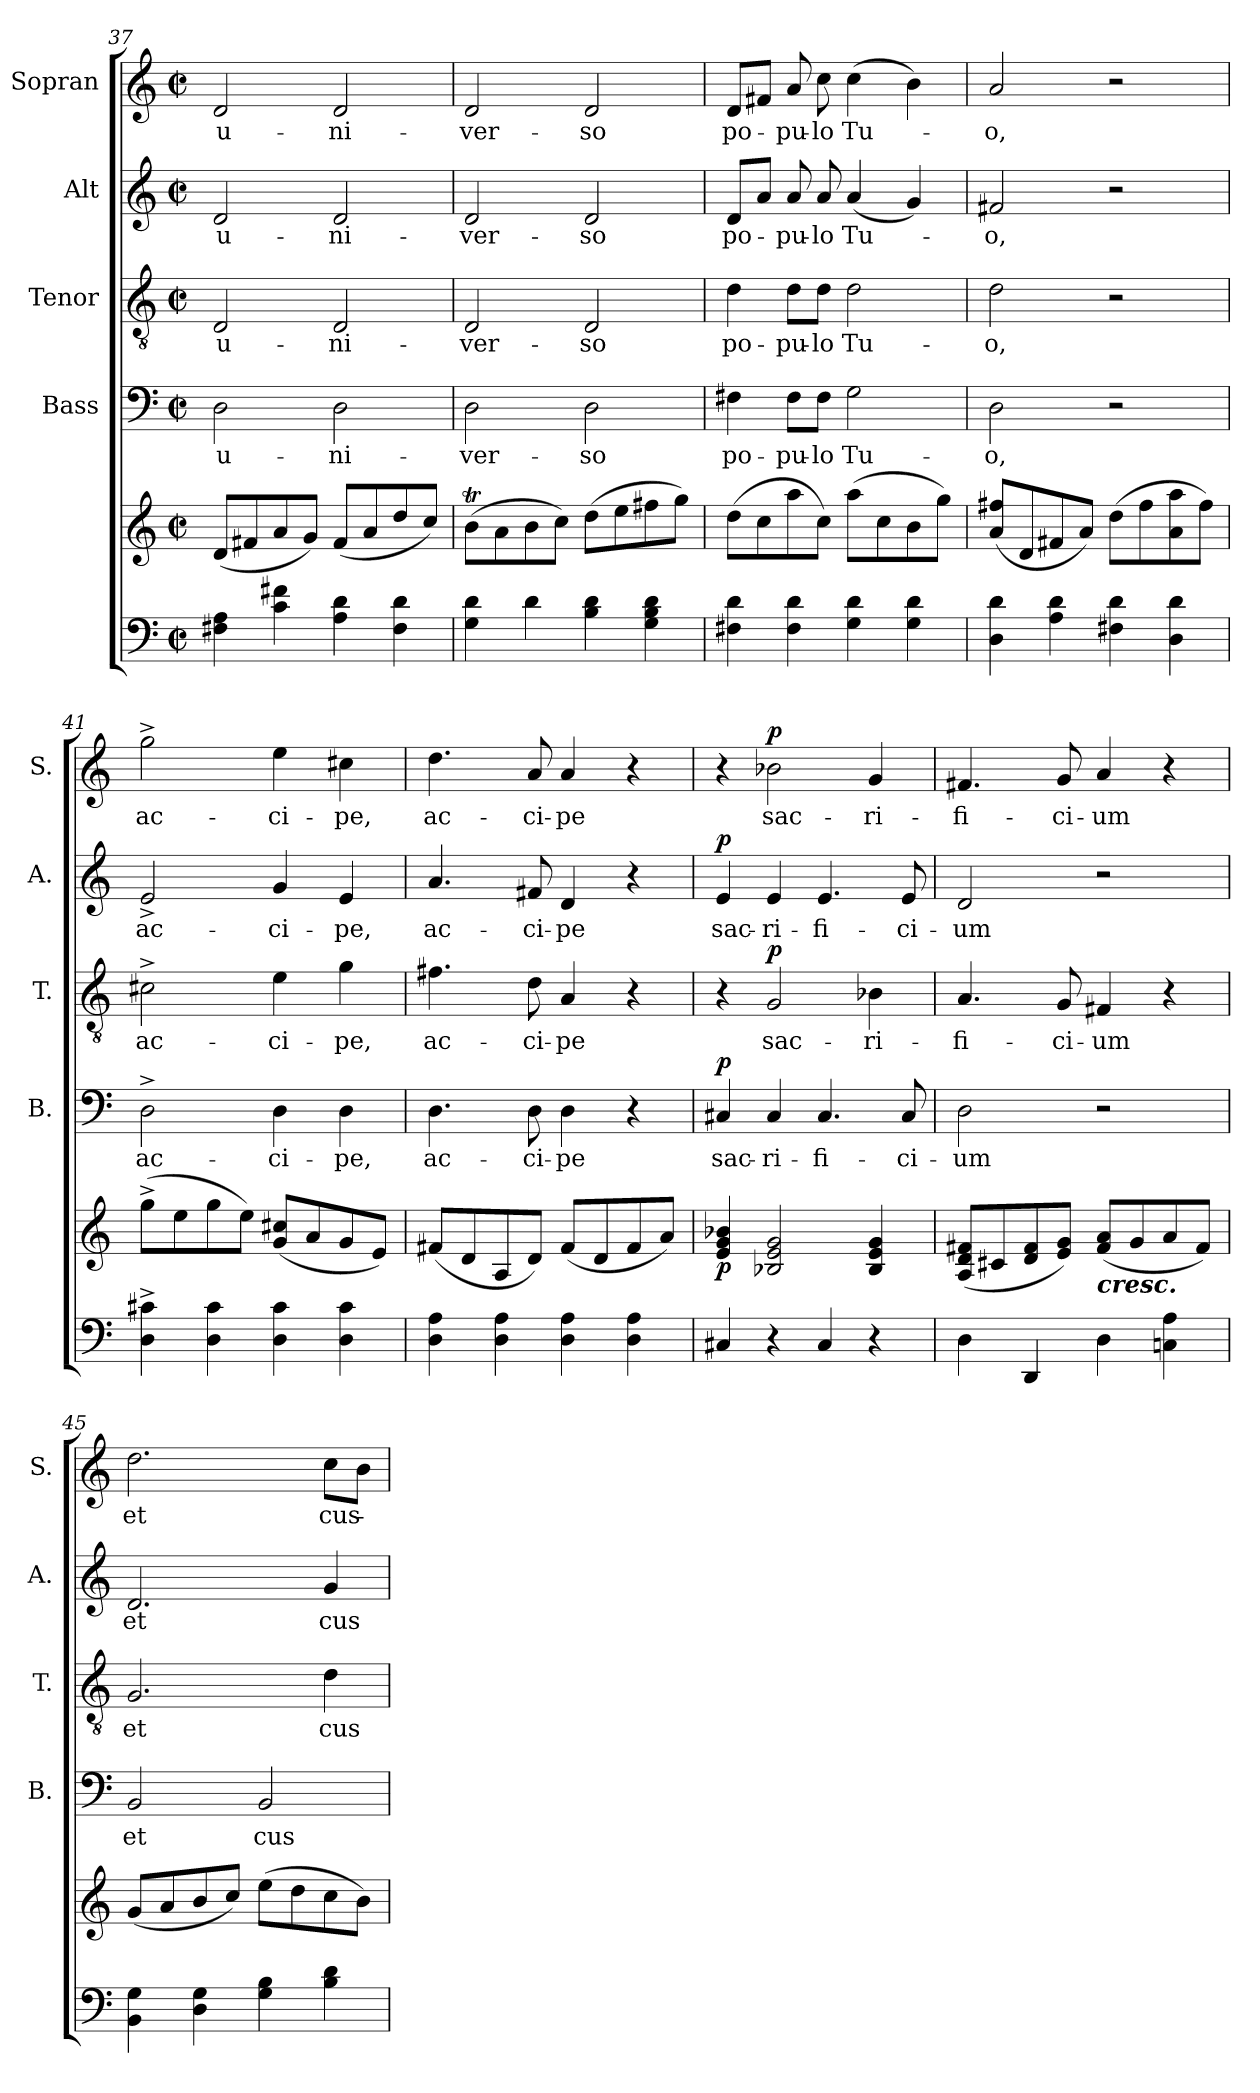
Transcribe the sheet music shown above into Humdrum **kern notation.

**kern	**kern	**dynam	**kern	**text	**dynam	**kern	**text	**dynam	**kern	**text	**dynam	**kern	**text	**dynam
*part5	*part5	*part5	*part4	*part4	*part4	*part3	*part3	*part3	*part2	*part2	*part2	*part1	*part1	*part1
*staff6	*staff5	*staff5/6	*staff4	*staff4	*staff4	*staff3	*staff3	*staff3	*staff2	*staff2	*staff2	*staff1	*staff1	*staff1
*	*	*	*I"Bass	*	*	*I"Tenor	*	*	*I"Alt	*	*	*I"Sopran	*	*
*	*	*	*I'B.	*	*	*I'T.	*	*	*I'A.	*	*	*I'S.	*	*
*clefF4	*clefG2	*	*clefF4	*	*	*clefGv2	*	*	*clefG2	*	*	*clefG2	*	*
*k[]	*k[]	*	*k[]	*	*	*k[]	*	*	*k[]	*	*	*k[]	*	*
*C:	*C:	*	*C:	*	*	*C:	*	*	*C:	*	*	*C:	*	*
*M2/2	*M2/2	*	*M2/2	*	*	*M2/2	*	*	*M2/2	*	*	*M2/2	*	*
*met(c|)	*met(c|)	*	*met(c|)	*	*	*met(c|)	*	*	*met(c|)	*	*	*met(c|)	*	*
=37	=37	=37	=37	=37	=37	=37	=37	=37	=37	=37	=37	=37	=37	=37
!	!	!	!	!LO:LY:b	!	!	!LO:LY:b	!	!	!LO:LY:b	!	!	!LO:LY:b	!
4F#X\ 4A\	(<8d/L	.	2D\	u-	.	2D/	u-	.	2d/	u-	.	2d/	u-	.
.	8f#X/	.	.	.	.	.	.	.	.	.	.	.	.	.
4c\ 4f#X\	8a/	.	.	.	.	.	.	.	.	.	.	.	.	.
.	8g/J)	.	.	.	.	.	.	.	.	.	.	.	.	.
!	!	!	!	!LO:LY:b	!	!	!LO:LY:b	!	!	!LO:LY:b	!	!	!LO:LY:b	!
4A\ 4d\	(<8f#/L	.	2D\	-ni-	.	2D/	-ni-	.	2d/	-ni-	.	2d/	-ni-	.
.	8a/	.	.	.	.	.	.	.	.	.	.	.	.	.
4F#\ 4d\	8dd/	.	.	.	.	.	.	.	.	.	.	.	.	.
.	8cc/J)	.	.	.	.	.	.	.	.	.	.	.	.	.
=38	=38	=38	=38	=38	=38	=38	=38	=38	=38	=38	=38	=38	=38	=38
!	!	!	!	!LO:LY:b	!	!	!LO:LY:b	!	!	!LO:LY:b	!	!	!LO:LY:b	!
4G\ 4d\	(>8bt\L	.	2D\	-ver-	.	2D/	-ver-	.	2d/	-ver-	.	2d/	-ver-	.
.	8a\	.	.	.	.	.	.	.	.	.	.	.	.	.
4d\	8b\	.	.	.	.	.	.	.	.	.	.	.	.	.
.	8cc\J)	.	.	.	.	.	.	.	.	.	.	.	.	.
!	!	!	!	!LO:LY:b	!	!	!LO:LY:b	!	!	!LO:LY:b	!	!	!LO:LY:b	!
4B\ 4d\	(>8dd\L	.	2D\	-so	.	2D/	-so	.	2d/	-so	.	2d/	-so	.
.	8ee\	.	.	.	.	.	.	.	.	.	.	.	.	.
4G\ 4B\ 4d\	8ff#X\	.	.	.	.	.	.	.	.	.	.	.	.	.
.	8gg\J)	.	.	.	.	.	.	.	.	.	.	.	.	.
=39	=39	=39	=39	=39	=39	=39	=39	=39	=39	=39	=39	=39	=39	=39
!	!	!	!	!LO:LY:b	!	!	!LO:LY:b	!	!	!LO:LY:b	!	!	!LO:LY:b	!
4F#X\ 4d\	(>8dd\L	.	4F#X\	po-	.	4d\	po-	.	8d/L	po-	.	8d/L	po-	.
.	8cc\	.	.	.	.	.	.	.	8a/J	.	.	8f#X/J	.	.
!	!	!	!	!LO:LY:b	!	!	!LO:LY:b	!	!	!LO:LY:b	!	!	!LO:LY:b	!
4F#\ 4d\	8aa\	.	8F#\L	-pu-	.	8d\L	-pu-	.	8a/	-pu-	.	8a/	-pu-	.
!	!	!	!	!LO:LY:b	!	!	!LO:LY:b	!	!	!LO:LY:b	!	!	!LO:LY:b	!
.	8cc\J)	.	8F#\J	-lo	.	8d\J	-lo	.	8a/	-lo	.	8cc\	-lo	.
!	!	!	!	!LO:LY:b	!	!	!LO:LY:b	!	!	!LO:LY:b	!	!	!LO:LY:b	!
4G\ 4d\	(>8aa\L	.	2G\	Tu-	.	2d\	Tu-	.	(<4a/	Tu-	.	(>4cc\	Tu-	.
.	8cc\	.	.	.	.	.	.	.	.	.	.	.	.	.
4G\ 4d\	8b\	.	.	.	.	.	.	.	4g/)	.	.	4b\)	.	.
.	8gg\J)	.	.	.	.	.	.	.	.	.	.	.	.	.
!!LO:LB:g=z
=40	=40	=40	=40	=40	=40	=40	=40	=40	=40	=40	=40	=40	=40	=40
!	!	!	!	!LO:LY:b	!	!	!LO:LY:b	!	!	!LO:LY:b	!	!	!LO:LY:b	!
4D\ 4d\	(<8a/ 8ff#X/L	.	2D\	-o,	.	2d\	-o,	.	2f#X/	-o,	.	2a/	-o,	.
.	8d/	.	.	.	.	.	.	.	.	.	.	.	.	.
4A\ 4d\	8f#X/	.	.	.	.	.	.	.	.	.	.	.	.	.
.	8a/J)	.	.	.	.	.	.	.	.	.	.	.	.	.
4F#X\ 4d\	(>8dd\L	.	2r	.	.	2r	.	.	2r	.	.	2r	.	.
.	8ff#\	.	.	.	.	.	.	.	.	.	.	.	.	.
4D\ 4d\	8a\ 8aa\	.	.	.	.	.	.	.	.	.	.	.	.	.
.	8ff#\J)	.	.	.	.	.	.	.	.	.	.	.	.	.
=41	=41	=41	=41	=41	=41	=41	=41	=41	=41	=41	=41	=41	=41	=41
!	!	!	!	!LO:LY:b	!	!	!LO:LY:b	!	!	!LO:LY:b	!	!	!LO:LY:b	!
4D\^> 4c#X\^>	(>8gg^>\L	.	2D^>\	ac-	.	2c#X^>\	ac-	.	2e^>/	ac-	.	2gg^>\	ac-	.
.	8ee\	.	.	.	.	.	.	.	.	.	.	.	.	.
4D\ 4c#\	8gg\	.	.	.	.	.	.	.	.	.	.	.	.	.
.	8ee\J)	.	.	.	.	.	.	.	.	.	.	.	.	.
!	!	!	!	!LO:LY:b	!	!	!LO:LY:b	!	!	!LO:LY:b	!	!	!LO:LY:b	!
4D\ 4c#\	(<8g/ 8cc#X/L	.	4D\	-ci-	.	4e\	-ci-	.	4g/	-ci-	.	4ee\	-ci-	.
.	8a/	.	.	.	.	.	.	.	.	.	.	.	.	.
!	!	!	!	!LO:LY:b	!	!	!LO:LY:b	!	!	!LO:LY:b	!	!	!LO:LY:b	!
4D\ 4c#\	8g/	.	4D\	-pe,	.	4g\	-pe,	.	4e/	-pe,	.	4cc#X\	-pe,	.
.	8e/J)	.	.	.	.	.	.	.	.	.	.	.	.	.
=42	=42	=42	=42	=42	=42	=42	=42	=42	=42	=42	=42	=42	=42	=42
!	!	!	!	!LO:LY:b	!	!	!LO:LY:b	!	!	!LO:LY:b	!	!	!LO:LY:b	!
4D\ 4A\	(<8f#X/L	.	4.D\	ac-	.	4.f#X\	ac-	.	4.a/	ac-	.	4.dd\	ac-	.
.	8d/	.	.	.	.	.	.	.	.	.	.	.	.	.
4D\ 4A\	8A/	.	.	.	.	.	.	.	.	.	.	.	.	.
!	!	!	!	!LO:LY:b	!	!	!LO:LY:b	!	!	!LO:LY:b	!	!	!LO:LY:b	!
.	8d/J)	.	8D\	-ci-	.	8d\	-ci-	.	8f#X/	-ci-	.	8a/	-ci-	.
!	!	!	!	!LO:LY:b	!	!	!LO:LY:b	!	!	!LO:LY:b	!	!	!LO:LY:b	!
4D\ 4A\	(<8f#/L	.	4D\	-pe	.	4A/	-pe	.	4d/	-pe	.	4a/	-pe	.
.	8d/	.	.	.	.	.	.	.	.	.	.	.	.	.
4D\ 4A\	8f#/	.	4r	.	.	4r	.	.	4r	.	.	4r	.	.
.	8a/J)	.	.	.	.	.	.	.	.	.	.	.	.	.
=43	=43	=43	=43	=43	=43	=43	=43	=43	=43	=43	=43	=43	=43	=43
!	!	!LO:DY:b	!	!LO:LY:b	!LO:DY:a	!	!	!	!	!LO:LY:b	!LO:DY:a	!	!	!
4C#X/	4e/ 4g/ 4b-X/	p	4C#X/	sac-	p	4r	.	.	4e/	sac-	p	4r	.	.
!	!	!	!	!LO:LY:b	!	!	!LO:LY:b	!LO:DY:a	!	!LO:LY:b	!	!	!LO:LY:b	!LO:DY:a
4r	2B-X/ 2e/ 2g/	.	4C#/	-ri-	.	2G/	sac-	p	4e/	-ri-	.	2b-X\	sac-	p
!	!	!	!	!LO:LY:b	!	!	!	!	!	!LO:LY:b	!	!	!	!
4C#/	.	.	4.C#/	-fi-	.	.	.	.	4.e/	-fi-	.	.	.	.
!	!	!	!	!	!	!	!LO:LY:b	!	!	!	!	!	!LO:LY:b	!
4r	4B-/ 4e/ 4g/	.	.	.	.	4B-X\	-ri-	.	.	.	.	4g/	-ri-	.
!	!	!	!	!LO:LY:b	!	!	!	!	!	!LO:LY:b	!	!	!	!
.	.	.	8C#/	-ci-	.	.	.	.	8e/	-ci-	.	.	.	.
=44	=44	=44	=44	=44	=44	=44	=44	=44	=44	=44	=44	=44	=44	=44
!	!	!	!	!LO:LY:b	!	!	!LO:LY:b	!	!	!LO:LY:b	!	!	!LO:LY:b	!
4D\	(<8A/ 8d/ 8f#X/L	.	2D\	-um	.	4.A/	-fi-	.	2d/	-um	.	4.f#X/	-fi-	.
.	8c#X/	.	.	.	.	.	.	.	.	.	.	.	.	.
4DD/	8d/ 8f#/	.	.	.	.	.	.	.	.	.	.	.	.	.
!	!	!	!	!	!	!	!LO:LY:b	!	!	!	!	!	!LO:LY:b	!
.	8e/ 8g/J)	.	.	.	.	8G/	-ci-	.	.	.	.	8g/	-ci-	.
!	!LO:TX:b:Bi:t=cresc.	!	!	!	!	!	!	!	!	!	!	!	!	!
!	!	!	!	!	!	!	!LO:LY:b	!	!	!	!	!	!LO:LY:b	!
4D\	(<8f#/ 8a/L	.	2r	.	.	4F#X/	-um	.	2r	.	.	4a/	-um	.
.	8g/	.	.	.	.	.	.	.	.	.	.	.	.	.
4Cn\ 4A\	8a/	.	.	.	.	4r	.	.	.	.	.	4r	.	.
.	8f#/J)	.	.	.	.	.	.	.	.	.	.	.	.	.
!!LO:PB:g=z
=45	=45	=45	=45	=45	=45	=45	=45	=45	=45	=45	=45	=45	=45	=45
!	!	!	!	!LO:LY:b	!	!	!LO:LY:b	!	!	!LO:LY:b	!	!	!LO:LY:b	!
4BB\ 4G\	(<8g/L	.	2BB/	et	.	2.G/	et	.	2.d/	et	.	2.dd\	et	.
.	8a/	.	.	.	.	.	.	.	.	.	.	.	.	.
4D\ 4G\	8b/	.	.	.	.	.	.	.	.	.	.	.	.	.
.	8cc/J)	.	.	.	.	.	.	.	.	.	.	.	.	.
!	!	!	!	!LO:LY:b	!	!	!	!	!	!	!	!	!	!
4G\ 4B\	(>8ee\L	.	2BB/	cus-	.	.	.	.	.	.	.	.	.	.
.	8dd\	.	.	.	.	.	.	.	.	.	.	.	.	.
!	!	!	!	!	!	!	!LO:LY:b	!	!	!LO:LY:b	!	!	!LO:LY:b	!
4B\ 4d\	8cc\	.	.	.	.	4d\	cus-	.	4g/	cus-	.	8cc\L	cus-	.
.	8b\J)	.	.	.	.	.	.	.	.	.	.	8b\J	.	.
=	=	=	=	=	=	=	=	=	=	=	=	=	=	=
*-	*-	*-	*-	*-	*-	*-	*-	*-	*-	*-	*-	*-	*-	*-
